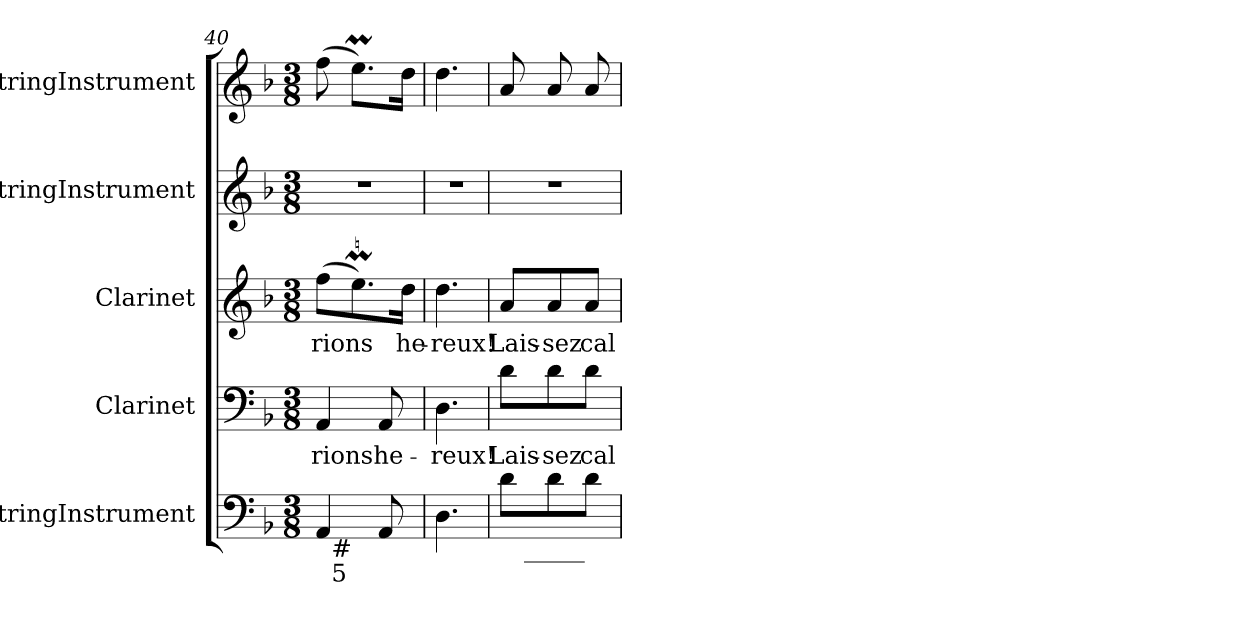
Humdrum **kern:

**kern	**kern	**text	**kern	**text	**kern	**kern
*part5	*part4	*part4	*part3	*part3	*part2	*part1
*staff5	*staff4	*staff4	*staff3	*staff3	*staff2	*staff1
*I"StringInstrument	*I"Clarinet	*	*I"Clarinet	*	*I"StringInstrument	*I"StringInstrument
*I'Str	*I'Cl	*	*I'Cl	*	*I'Str	*I'Str
*clefF4	*clefF4	*	*clefG2	*	*clefG2	*clefG2
*	*ITrd1c2	*	*ITrd1c2	*	*	*
*k[b-]	*k[b-e-a-]	*	*k[b-e-a-]	*	*k[b-]	*k[b-]
*F:	*E-:	*	*E-:	*	*F:	*F:
*M3/8	*M3/8	*	*M3/8	*	*M3/8	*M3/8
=40	=40	=40	=40	=40	=40	=40
!LO:TX:b:t=6\n4	!	!	!	!	!	!
*^	*	*	*	*	*	*
4AA/	32.ryy	4GG/	-rions	(>8ee-\L	-rions	4.r	(>8ff\
!	!LO:TX:b:t=#	!	!	!	!	!	!
!	!LO:TX:b:t=5	!	!	!	!	!	!
.	4ryy	.	.	.	.	.	.
.	.	.	.	8.ddM\)	.	.	8.eem\L)
8AA/	.	8GG/	he-	.	.	.	.
.	16ryy	.	.	.	.	.	.
.	.	.	.	16cc\Jk	he-	.	16dd\Jk
.	64ryy	.	.	.	.	.	.
*v	*v	*	*	*	*	*	*
=41	=41	=41	=41	=41	=41	=41
4.D\	4.C\	-reux!	4.cc\	-reux!	4.r	4.dd\
=42	=42	=42	=42	=42	=42	=42
!LO:TX:b:t=#	!	!	!	!	!	!
*^	*	*	*	*	*	*
8d\L	16ryy	8c\L	Lais-	8g/L	Lais-	4.r	8a/
!	!LO:TX:b:t=_____	!	!	!	!	!	!
.	4ryy	.	.	.	.	.	.
8d\	.	8c\	-sez	8g/	-sez	.	8a/
8d\J	.	8c\J	cal-	8g/J	cal-	.	8a/
.	16ryy	.	.	.	.	.	.
*v	*v	*	*	*	*	*	*
=	=	=	=	=	=	=
*-	*-	*-	*-	*-	*-	*-
